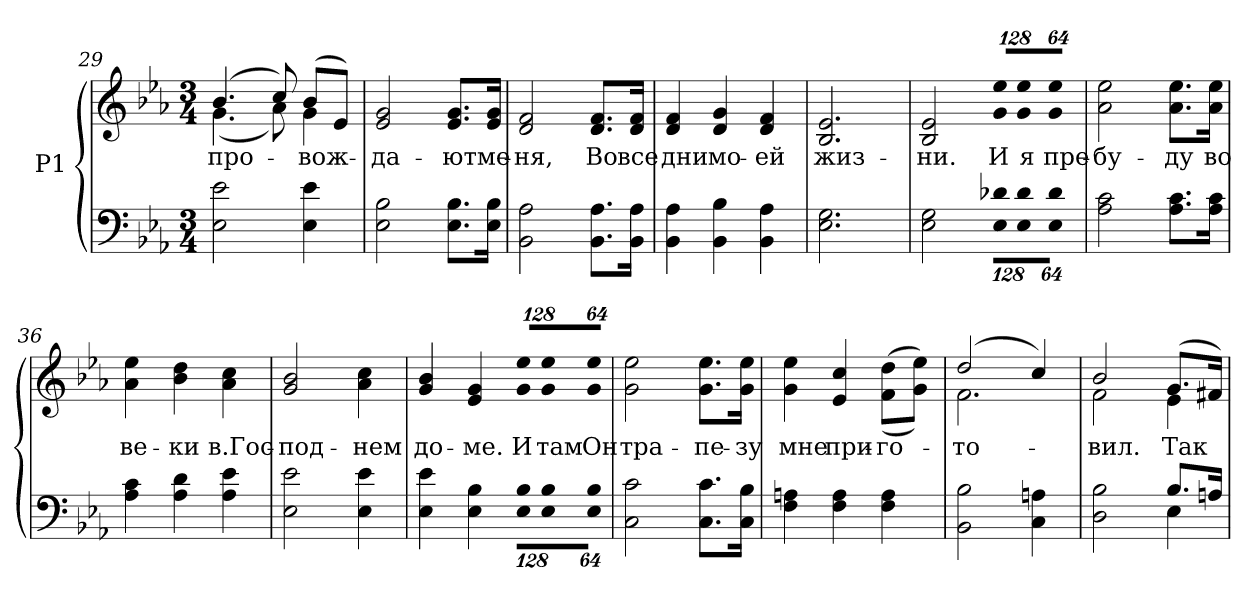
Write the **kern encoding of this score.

**kern	**kern	**text
*part1	*part1	*part1
*staff2	*staff1	*staff1
*I"P1	*	*
*clefF4	*clefG2	*
*k[b-e-a-]	*k[b-e-a-]	*
*E-:	*E-:	*
*M3/4	*M3/4	*
=29	=29	=29
!	!	!LO:LY:b:color=#000000
*	*^	*
2E-i\ 2e-i	(4.b-i/	(4.gi\	-про-
.	8cci/)	8a-i\)	.
!	!	!	!LO:LY:b:color=#000000
4E-i\ 4e-i	(8b-i/L	4gi\	-вож-
.	8e-i/J)	.	.
*	*v	*v	*
=30	=30	=30
!	!	!LO:LY:b:color=#000000
2E-i\ 2B-i	2e-i/ 2gi	-да-
!	!	!LO:LY:b:color=#000000
8.E-i\ 8.B-iL	8.e-i/ 8.giL	-ют
!	!	!LO:LY:b:color=#000000
16E-i\ 16B-iJk	16e-i/ 16giJk	ме-
=31	=31	=31
!	!	!LO:LY:b:color=#000000
2BB-i\ 2A-i	2di/ 2fi	-ня,
!	!	!LO:LY:b:color=#000000
8.BB-i\ 8.A-iL	8.di/ 8.fiL	Во
!	!	!LO:LY:b:color=#000000
16BB-i\ 16A-iJk	16di/ 16fiJk	все
=32	=32	=32
!	!	!LO:LY:b:color=#000000
4BB-i\ 4A-i	4di/ 4fi	дни
!	!	!LO:LY:b:color=#000000
4BB-i\ 4B-i	4di/ 4gi	мо-
!	!	!LO:LY:b:color=#000000
4BB-i\ 4A-i	4di/ 4fi	-ей
=33	=33	=33
!	!	!LO:LY:b:color=#000000
2.E-i\ 2.Gi	2.B-i/ 2.e-i	жиз-
!!LO:LB:g=z
=34	=34	=34
!	!	!LO:LY:b:color=#000000
2E-i\ 2Gi	2B-i/ 2e-i	-ни.
*Xbrackettup	*	*
!LO:N:vis=8	!	!
*	*Xbrackettup	*
!	!LO:N:vis=8	!
!	!	!LO:LY:b:color=#000000
1024%85E-i\ 1024%85d-XiL	1024%85gi/ 1024%85ee-iL	И
!LO:N:vis=8	!LO:N:vis=8	!
!	!	!LO:LY:b:color=#000000
1024%85E-i\ 1024%85d-i	1024%85gi/ 1024%85ee-i	я
!LO:N:vis=8	!LO:N:vis=8	!
!	!	!LO:LY:b:color=#000000
512%43E-i\ 512%43d-iJ	512%43gi/ 512%43ee-iJ	пре-
=35	=35	=35
!	!	!LO:LY:b:color=#000000
2A-i\ 2ci	2a-i\ 2ee-i	-бу-
!	!	!LO:LY:b:color=#000000
8.A-i\ 8.ciL	8.a-i\ 8.ee-iL	-ду
!	!	!LO:LY:b:color=#000000
16A-i\ 16ciJk	16a-i\ 16ee-iJk	во
=36	=36	=36
!	!	!LO:LY:b:color=#000000
4A-i\ 4ci	4a-i\ 4ee-i	ве-
!	!	!LO:LY:b:color=#000000
4A-i\ 4di	4b-i\ 4ddi	-ки
!	!	!LO:LY:b:color=#000000
4A-i\ 4e-i	4a-i\ 4cci	в.Гос-
=37	=37	=37
!	!	!LO:LY:b:color=#000000
2E-i\ 2e-i	2gi/ 2b-i	-под-
!	!	!LO:LY:b:color=#000000
4E-i\ 4e-i	4a-i\ 4cci	-нем
=38	=38	=38
!	!	!LO:LY:b:color=#000000
4E-i\ 4e-i	4gi/ 4b-i	до-
!	!	!LO:LY:b:color=#000000
4E-i\ 4B-i	4e-i/ 4gi	-ме.
!LO:N:vis=8	!LO:N:vis=8	!
!	!	!LO:LY:b:color=#000000
1024%85E-i\ 1024%85B-iL	1024%85gi/ 1024%85ee-iL	И
!LO:N:vis=8	!LO:N:vis=8	!
!	!	!LO:LY:b:color=#000000
1024%85E-i\ 1024%85B-i	1024%85gi/ 1024%85ee-i	там
!LO:N:vis=8	!LO:N:vis=8	!
!	!	!LO:LY:b:color=#000000
512%43E-i\ 512%43B-iJ	512%43gi/ 512%43ee-iJ	Он
=39	=39	=39
!	!	!LO:LY:b:color=#000000
2Ci\ 2ci	2gi\ 2ee-i	тра-
!	!	!LO:LY:b:color=#000000
8.Ci\ 8.ciL	8.gi\ 8.ee-iL	-пе-
!	!	!LO:LY:b:color=#000000
16Ci\ 16B-iJk	16gi\ 16ee-iJk	-зу
!!LO:LB:g=z
=40	=40	=40
!	!	!LO:LY:b:color=#000000
4Fi\ 4Ani	4gi\ 4ee-i	мне
!	!	!LO:LY:b:color=#000000
4Fi\ 4Ai	4e-i/ 4cci	при-
!	!	!LO:LY:b:color=#000000
4Fi\ 4Ai	((8fi\ 8ddiL	-го-
.	8gi\ 8ee-iJ))	.
=41	=41	=41
!	!	!LO:LY:b:color=#000000
*	*^	*
2BB-i\ 2B-i	(2ddi/	2.fi\	-то-
4Ci\ 4Ani	4cci/)	.	.
=42	=42	=42	=42
*^	*	*	*
!	!	!	!	!LO:LY:b:color=#000000
2Di\ 2B-i	2ryy	2b-i/	2fi\	-вил.
!	!	!	!	!LO:LY:b:color=#000000
8.B-i/L	4E-i\	(8.gi/L	4e-i\	Так
16Ani/Jk	.	16f#Xi/Jk)	.	.
*v	*v	*	*	*
*	*v	*v	*
=	=	=
*-	*-	*-
